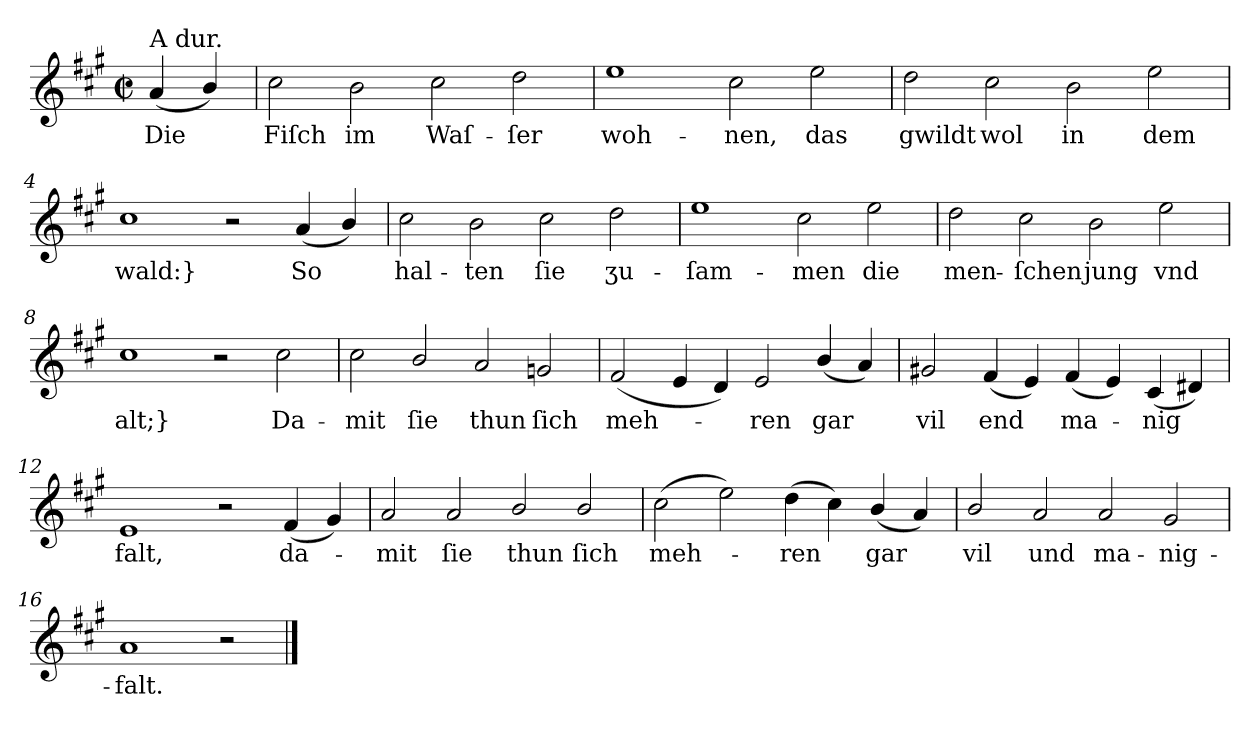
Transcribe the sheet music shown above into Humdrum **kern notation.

**kern	**text
*part1	*part1
*staff1	*staff1
*k[f#c#g#]	*
*A:	*
*M4/2	*
*met(c|)	*
=	=
!LO:TX:a:t=A dur.	!
(<4a	Die
4b/)	.
=1	=1
2cc#	Fiſch
2b	im
2cc#	Waſ-
2dd	-ſer
=2	=2
1ee	woh-
2cc#	-nen,
2ee	das
=3	=3
2dd	gwildt
2cc#	wol
2b	in
2ee	dem
=4	=4
1cc#	wald:}
2r	.
(<4a	So
4b/)	.
=5	=5
2cc#	hal-
2b	-ten
2cc#	ſie
2dd	ʒu-
=6	=6
1ee	-ſam-
2cc#	-men
2ee	die
=7	=7
2dd	men-
2cc#	-ſchen
2b	jung
2ee	vnd
=8	=8
1cc#	alt;}
2r	.
2cc#	Da-
=9	=9
2cc#	-mit
2b/	ſie
2a	thun
2gn	ſich
=10	=10
(2f#	meh-
4e	.
4d)	.
2e	-ren
(4b/	gar
4a)	.
=11	=11
2g#X	vil
(4f#	end
4e)	.
(4f#	ma-
4e)	.
(4c#	-nig
4d#X)	.
=12	=12
1e	falt,
2r	.
(4f#	da-
4g#)	.
=13	=13
2a	-mit
2a	ſie
2b/	thun
2b/	ſich
=14	=14
(2cc#	meh-
2ee)	.
(4dd	-ren
4cc#)	.
(4b/	gar
4a)	.
=15	=15
2b/	vil
2a	und
2a	ma-
2g#	-nig-
=16	=16
1a	-falt.
2r	.
==	==
*-	*-
